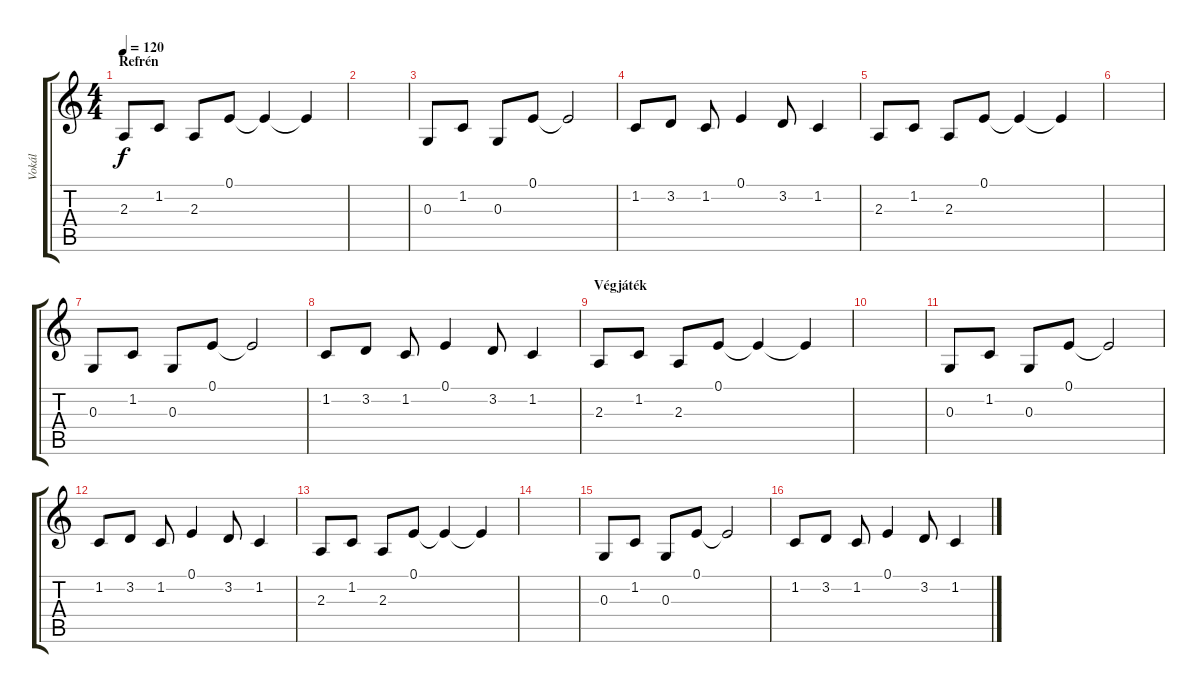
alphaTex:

\track ("Vokál" "Vokál") {instrument choiraahs}
\staff {score tabs}
\tuning (E4 B3 G3 D3 A2 E2) {hide}
\ts (4 4)
\section ("" "Refrén")
\tempo 120
\clef g2
\ks c
2.3.8{dy f} 1.2.8 2.3.8 0.1.8 0.1{t}.4 0.1{t}.4 |
|
0.3.8 1.2.8 0.3.8 0.1.8 0.1{t}.2 |
1.2.8 3.2.8 1.2.8 0.1.4 3.2.8 1.2.4 |
2.3.8 1.2.8 2.3.8 0.1.8 0.1{t}.4 0.1{t}.4 |
|
0.3.8 1.2.8 0.3.8 0.1.8 0.1{t}.2 |
1.2.8 3.2.8 1.2.8 0.1.4 3.2.8 1.2.4 |
\section ("" "Végjáték")
2.3.8{volume 14} 1.2.8 2.3.8 0.1.8 0.1{t}.4 0.1{t}.4 |
|
0.3.8{volume 10} 1.2.8 0.3.8 0.1.8 0.1{t}.2 |
1.2.8{volume 8} 3.2.8 1.2.8 0.1.4 3.2.8 1.2.4 |
2.3.8{volume 6} 1.2.8 2.3.8 0.1.8 0.1{t}.4 0.1{t}.4 |
|
0.3.8{volume 2} 1.2.8 0.3.8 0.1.8 0.1{t}.2 |
1.2.8{volume 0} 3.2.8 1.2.8 0.1.4 3.2.8 1.2.4
